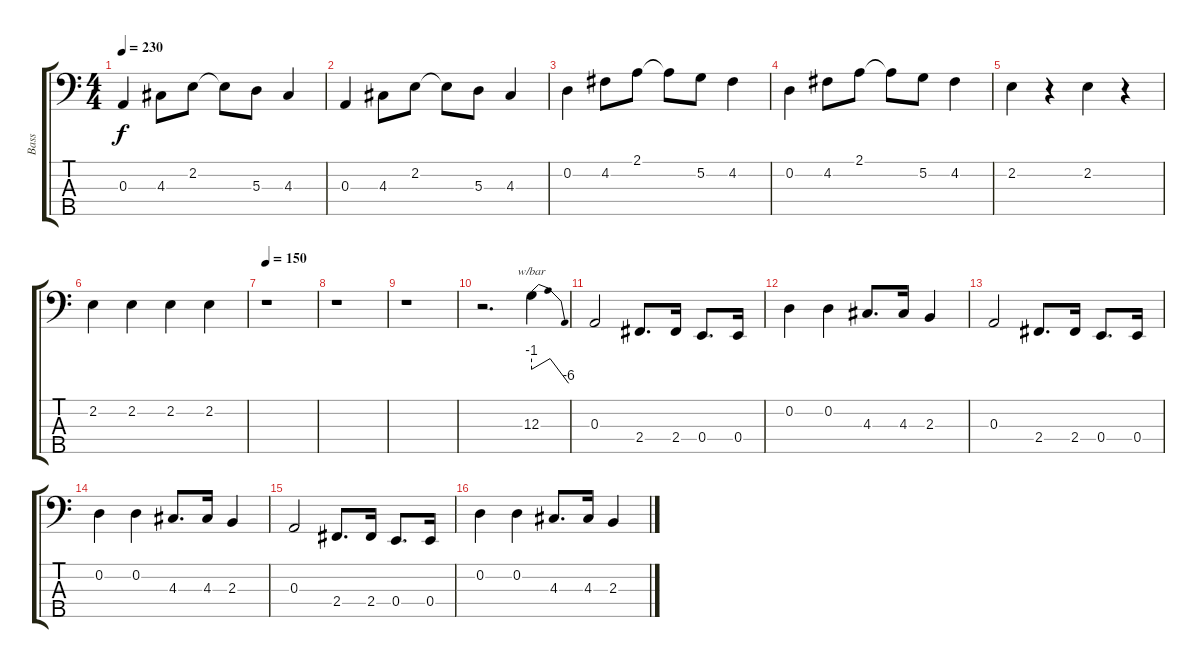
\track ("Bass" "Bass") {instrument electricbassfinger}
\staff {score tabs}
\tuning (G2 D2 A1 E1 B0) {hide}
\ts (4 4)
\tempo 230
\clef f4
\ks c
0.3.4{dy f} 4.3.8 2.2.8 2.2{t}.8 5.3.8 4.3.4 |
0.3.4 4.3.8 2.2.8 2.2{t}.8 5.3.8 4.3.4 |
0.2.4 4.2.8 2.1.8 2.1{t}.8 5.2.8 4.2.4 |
0.2.4 4.2.8 2.1.8 2.1{t}.8 5.2.8 4.2.4 |
2.2.4 r.4 2.2.4 r.4 |
2.2.4 2.2.4 2.2.4 2.2.4 |
\tempo 150
r.1 |
r.1 |
r.1 |
r.2{d} 12.3.4{tbe (dip default 0 -4 5 0 35 0 60 -24)} |
0.3.2 2.4.8{d} 2.4.16 0.4.8{d} 0.4.16 |
0.2.4 0.2.4 4.3.8{d} 4.3.16 2.3.4 |
0.3.2 2.4.8{d} 2.4.16 0.4.8{d} 0.4.16 |
0.2.4 0.2.4 4.3.8{d} 4.3.16 2.3.4 |
0.3.2 2.4.8{d} 2.4.16 0.4.8{d} 0.4.16 |
0.2.4 0.2.4 4.3.8{d} 4.3.16 2.3.4
